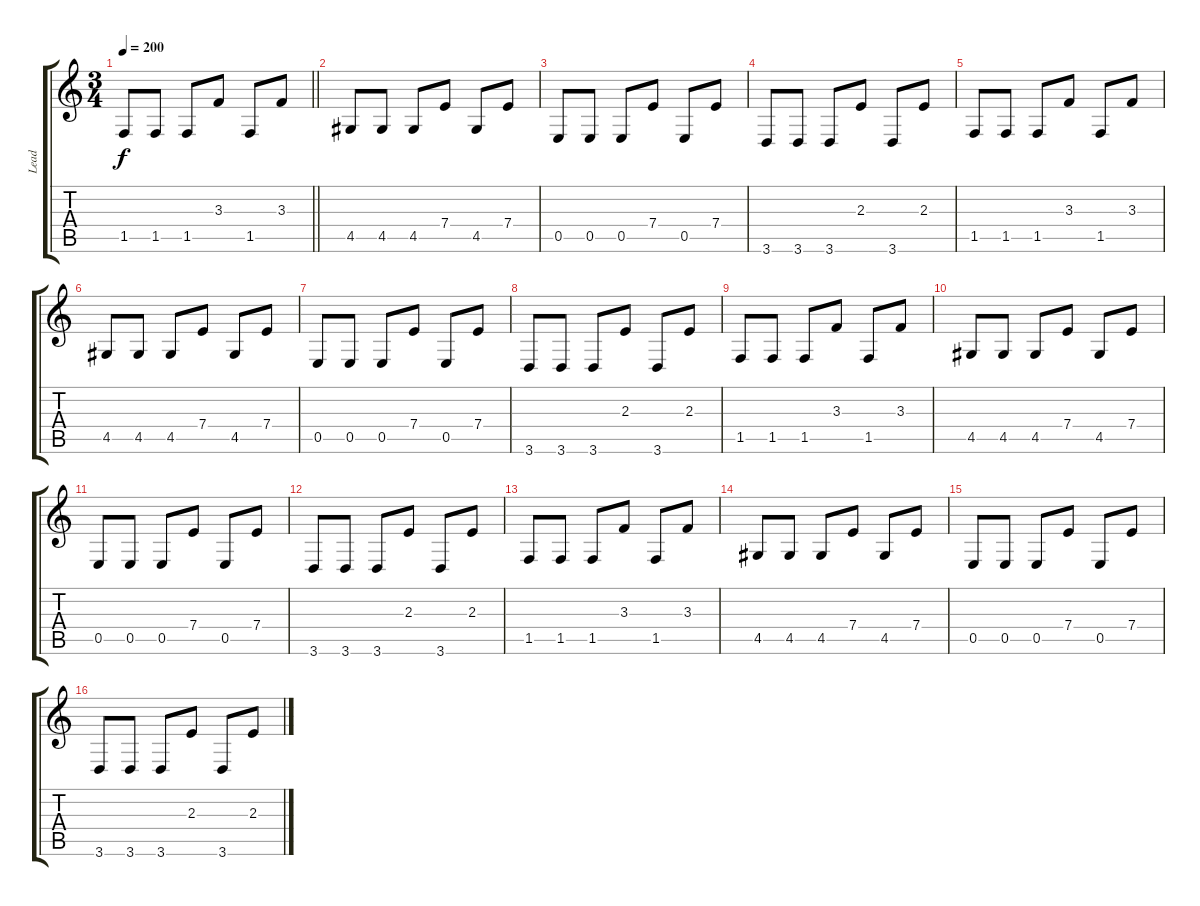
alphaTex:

\track ("Lead" "Lead") {instrument distortionguitar}
\staff {score tabs}
\tuning (B3 Gb3 D3 A2 E2 B1) {hide}
\ts (3 4)
\tempo 200
\clef g2
\barLineRight lightlight
\ks c
1.5.8{dy f} 1.5.8 1.5.8 3.3.8 1.5.8 3.3.8 |
4.5.8{balance 16} 4.5.8 4.5.8 7.4.8 4.5.8 7.4.8 |
0.5.8 0.5.8 0.5.8 7.4.8 0.5.8 7.4.8 |
3.6.8 3.6.8 3.6.8 2.3.8 3.6.8 2.3.8 |
1.5.8 1.5.8 1.5.8 3.3.8 1.5.8 3.3.8 |
4.5.8 4.5.8 4.5.8 7.4.8 4.5.8 7.4.8 |
0.5.8 0.5.8 0.5.8 7.4.8 0.5.8 7.4.8 |
3.6.8 3.6.8 3.6.8 2.3.8 3.6.8 2.3.8 |
1.5.8 1.5.8 1.5.8 3.3.8 1.5.8 3.3.8 |
4.5.8 4.5.8 4.5.8 7.4.8 4.5.8 7.4.8 |
0.5.8 0.5.8 0.5.8 7.4.8 0.5.8 7.4.8 |
3.6.8 3.6.8 3.6.8 2.3.8 3.6.8 2.3.8 |
1.5.8 1.5.8 1.5.8 3.3.8 1.5.8 3.3.8 |
4.5.8 4.5.8 4.5.8 7.4.8 4.5.8 7.4.8 |
0.5.8 0.5.8 0.5.8 7.4.8 0.5.8 7.4.8 |
3.6.8 3.6.8 3.6.8 2.3.8 3.6.8 2.3.8
